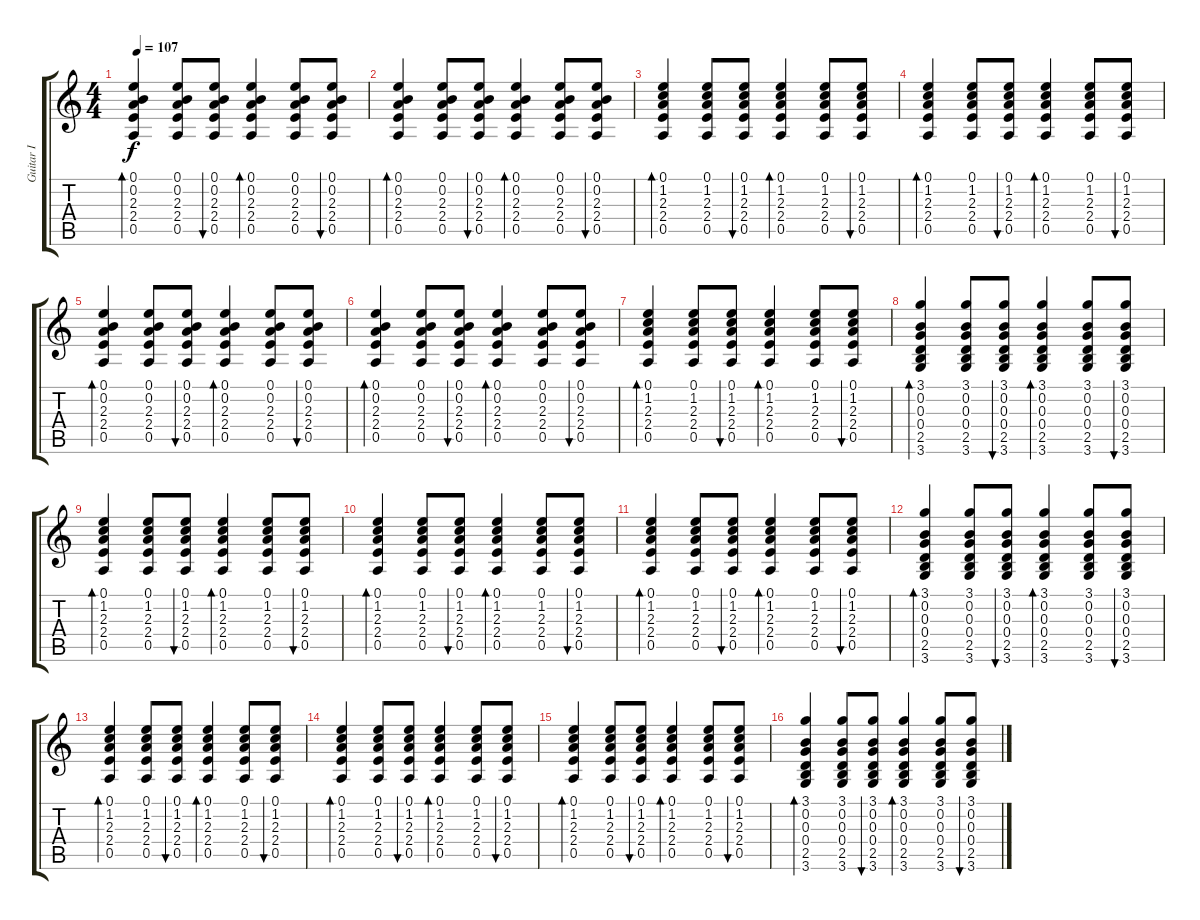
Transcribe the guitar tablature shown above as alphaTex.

\track ("Guitar I" "Guitar I") {instrument electricguitarclean}
\staff {score tabs}
\tuning (E4 B3 G3 D3 A2 E2) {hide}
\ts (4 4)
\tempo 107
\clef g2
\ks c
(0.1 0.2 2.3 2.4 0.5).4{bd 30 dy f} (0.1 0.2 2.3 2.4 0.5).8 (0.1 0.2 2.3 2.4 0.5).8{bu 60} (0.1 0.2 2.3 2.4 0.5).4{bd 30} (0.1 0.2 2.3 2.4 0.5).8 (0.1 0.2 2.3 2.4 0.5).8{bu 60} |
(0.1 0.2 2.3 2.4 0.5).4{bd 30} (0.1 0.2 2.3 2.4 0.5).8 (0.1 0.2 2.3 2.4 0.5).8{bu 60} (0.1 0.2 2.3 2.4 0.5).4{bd 30} (0.1 0.2 2.3 2.4 0.5).8 (0.1 0.2 2.3 2.4 0.5).8{bu 60} |
(0.1 1.2 2.3 2.4 0.5).4{bd 30} (0.1 1.2 2.3 2.4 0.5).8 (0.1 1.2 2.3 2.4 0.5).8{bu 60} (0.1 1.2 2.3 2.4 0.5).4{bd 30} (0.1 1.2 2.3 2.4 0.5).8 (0.1 1.2 2.3 2.4 0.5).8{bu 60} |
(0.1 1.2 2.3 2.4 0.5).4{bd 30} (0.1 1.2 2.3 2.4 0.5).8 (0.1 1.2 2.3 2.4 0.5).8{bu 60} (0.1 1.2 2.3 2.4 0.5).4{bd 30} (0.1 1.2 2.3 2.4 0.5).8 (0.1 1.2 2.3 2.4 0.5).8{bu 60} |
(0.1 0.2 2.3 2.4 0.5).4{bd 30} (0.1 0.2 2.3 2.4 0.5).8 (0.1 0.2 2.3 2.4 0.5).8{bu 60} (0.1 0.2 2.3 2.4 0.5).4{bd 30} (0.1 0.2 2.3 2.4 0.5).8 (0.1 0.2 2.3 2.4 0.5).8{bu 60} |
(0.1 0.2 2.3 2.4 0.5).4{bd 30} (0.1 0.2 2.3 2.4 0.5).8 (0.1 0.2 2.3 2.4 0.5).8{bu 60} (0.1 0.2 2.3 2.4 0.5).4{bd 30} (0.1 0.2 2.3 2.4 0.5).8 (0.1 0.2 2.3 2.4 0.5).8{bu 60} |
(0.1 1.2 2.3 2.4 0.5).4{bd 30} (0.1 1.2 2.3 2.4 0.5).8 (0.1 1.2 2.3 2.4 0.5).8{bu 60} (0.1 1.2 2.3 2.4 0.5).4{bd 30} (0.1 1.2 2.3 2.4 0.5).8 (0.1 1.2 2.3 2.4 0.5).8{bu 60} |
(3.1 0.2 0.3 0.4 2.5 3.6).4{bd 30} (3.1 0.2 0.3 0.4 2.5 3.6).8 (3.1 0.2 0.3 0.4 2.5 3.6).8{bu 60} (3.1 0.2 0.3 0.4 2.5 3.6).4{bd 30} (3.1 0.2 0.3 0.4 2.5 3.6).8 (3.1 0.2 0.3 0.4 2.5 3.6).8{bu 60} |
(0.1 1.2 2.3 2.4 0.5).4{bd 30} (0.1 1.2 2.3 2.4 0.5).8 (0.1 1.2 2.3 2.4 0.5).8{bu 60} (0.1 1.2 2.3 2.4 0.5).4{bd 30} (0.1 1.2 2.3 2.4 0.5).8 (0.1 1.2 2.3 2.4 0.5).8{bu 60} |
(0.1 1.2 2.3 2.4 0.5).4{bd 30} (0.1 1.2 2.3 2.4 0.5).8 (0.1 1.2 2.3 2.4 0.5).8{bu 60} (0.1 1.2 2.3 2.4 0.5).4{bd 30} (0.1 1.2 2.3 2.4 0.5).8 (0.1 1.2 2.3 2.4 0.5).8{bu 60} |
(0.1 1.2 2.3 2.4 0.5).4{bd 30} (0.1 1.2 2.3 2.4 0.5).8 (0.1 1.2 2.3 2.4 0.5).8{bu 60} (0.1 1.2 2.3 2.4 0.5).4{bd 30} (0.1 1.2 2.3 2.4 0.5).8 (0.1 1.2 2.3 2.4 0.5).8{bu 60} |
(3.1 0.2 0.3 0.4 2.5 3.6).4{bd 30} (3.1 0.2 0.3 0.4 2.5 3.6).8 (3.1 0.2 0.3 0.4 2.5 3.6).8{bu 60} (3.1 0.2 0.3 0.4 2.5 3.6).4{bd 30} (3.1 0.2 0.3 0.4 2.5 3.6).8 (3.1 0.2 0.3 0.4 2.5 3.6).8{bu 60} |
(0.1 1.2 2.3 2.4 0.5).4{bd 30} (0.1 1.2 2.3 2.4 0.5).8 (0.1 1.2 2.3 2.4 0.5).8{bu 60} (0.1 1.2 2.3 2.4 0.5).4{bd 30} (0.1 1.2 2.3 2.4 0.5).8 (0.1 1.2 2.3 2.4 0.5).8{bu 60} |
(0.1 1.2 2.3 2.4 0.5).4{bd 30} (0.1 1.2 2.3 2.4 0.5).8 (0.1 1.2 2.3 2.4 0.5).8{bu 60} (0.1 1.2 2.3 2.4 0.5).4{bd 30} (0.1 1.2 2.3 2.4 0.5).8 (0.1 1.2 2.3 2.4 0.5).8{bu 60} |
(0.1 1.2 2.3 2.4 0.5).4{bd 30} (0.1 1.2 2.3 2.4 0.5).8 (0.1 1.2 2.3 2.4 0.5).8{bu 60} (0.1 1.2 2.3 2.4 0.5).4{bd 30} (0.1 1.2 2.3 2.4 0.5).8 (0.1 1.2 2.3 2.4 0.5).8{bu 60} |
(3.1 0.2 0.3 0.4 2.5 3.6).4{bd 30} (3.1 0.2 0.3 0.4 2.5 3.6).8 (3.1 0.2 0.3 0.4 2.5 3.6).8{bu 60} (3.1 0.2 0.3 0.4 2.5 3.6).4{bd 30} (3.1 0.2 0.3 0.4 2.5 3.6).8 (3.1 0.2 0.3 0.4 2.5 3.6).8{bu 60}
